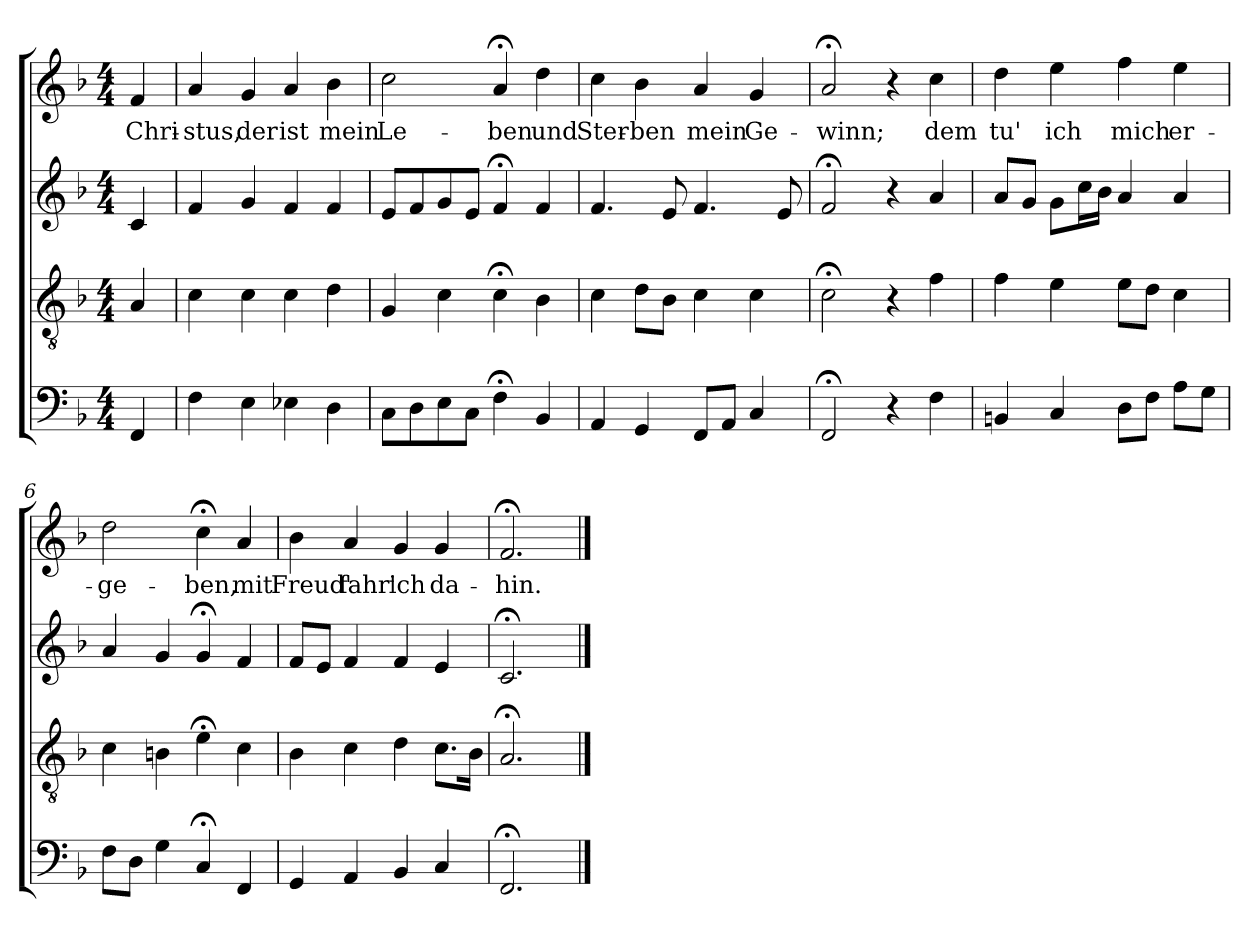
**kern	**kern	**kern	**kern	**text
*part4	*part3	*part2	*part1	*part1
*staff4	*staff3	*staff2	*staff1	*staff1
*clefF4	*clefGv2	*clefG2	*clefG2	*
*k[b-]	*k[b-]	*k[b-]	*k[b-]	*
*F:	*F:	*F:	*F:	*
*M4/4	*M4/4	*M4/4	*M4/4	*
=	=	=	=	=
4FF/	4A/	4c/	4f/	Chri-
=1	=1	=1	=1	=1
4F\	4c\	4f/	4a/	-stus,
4E\	4c\	4g/	4g/	der
4E-X\	4c\	4f/	4a/	ist
4D\	4d\	4f/	4b-\	mein
=2	=2	=2	=2	=2
8C\L	4G/	8e/L	2cc\	Le-
8D\	.	8f/	.	.
8E\	4c\	8g/	.	.
8C\J	.	8e/J	.	.
4F;<\	4c;<\	4f;</	4a;</	-ben
4BB-/	4B-\	4f/	4dd\	und
=3	=3	=3	=3	=3
4AA/	4c\	4.f/	4cc\	Ster-
4GG/	8d\L	.	4b-\	-ben
.	8B-\J	8e/	.	.
8FF/L	4c\	4.f/	4a/	mein
8AA/J	.	.	.	.
4C/	4c\	.	4g/	Ge-
.	.	8e/	.	.
=4	=4	=4	=4	=4
2FF;</	2c;<\	2f;</	2a;</	-winn;
4r	4r	4r	4r	.
4F\	4f\	4a/	4cc\	dem
=5	=5	=5	=5	=5
4BBn/	4f\	8a/L	4dd\	tu'
.	.	8g/J	.	.
4C/	4e\	8g\L	4ee\	ich
.	.	16cc\L	.	.
.	.	16b-\JJ	.	.
8D\L	8e\L	4a/	4ff\	mich
8F\J	8d\J	.	.	.
8A\L	4c\	4a/	4ee\	er-
8G\J	.	.	.	.
=6	=6	=6	=6	=6
8F\L	4c\	4a/	2dd\	-ge-
8D\J	.	.	.	.
4G\	4Bn\	4g/	.	.
4C;</	4e;<\	4g;</	4cc;<\	-ben,
4FF/	4c\	4f/	4a/	mit
=7	=7	=7	=7	=7
4GG/	4B-\	8f/L	4b-\	Freud'
.	.	8e/J	.	.
4AA/	4c\	4f/	4a/	fahr'
4BB-/	4d\	4f/	4g/	ich
4C/	8.c\L	4e/	4g/	da-
.	16B-\Jk	.	.	.
=8	=8	=8	=8	=8
2.FF;</	2.A;</	2.c;</	2.f;</	-hin.
==	==	==	==	==
*-	*-	*-	*-	*-
